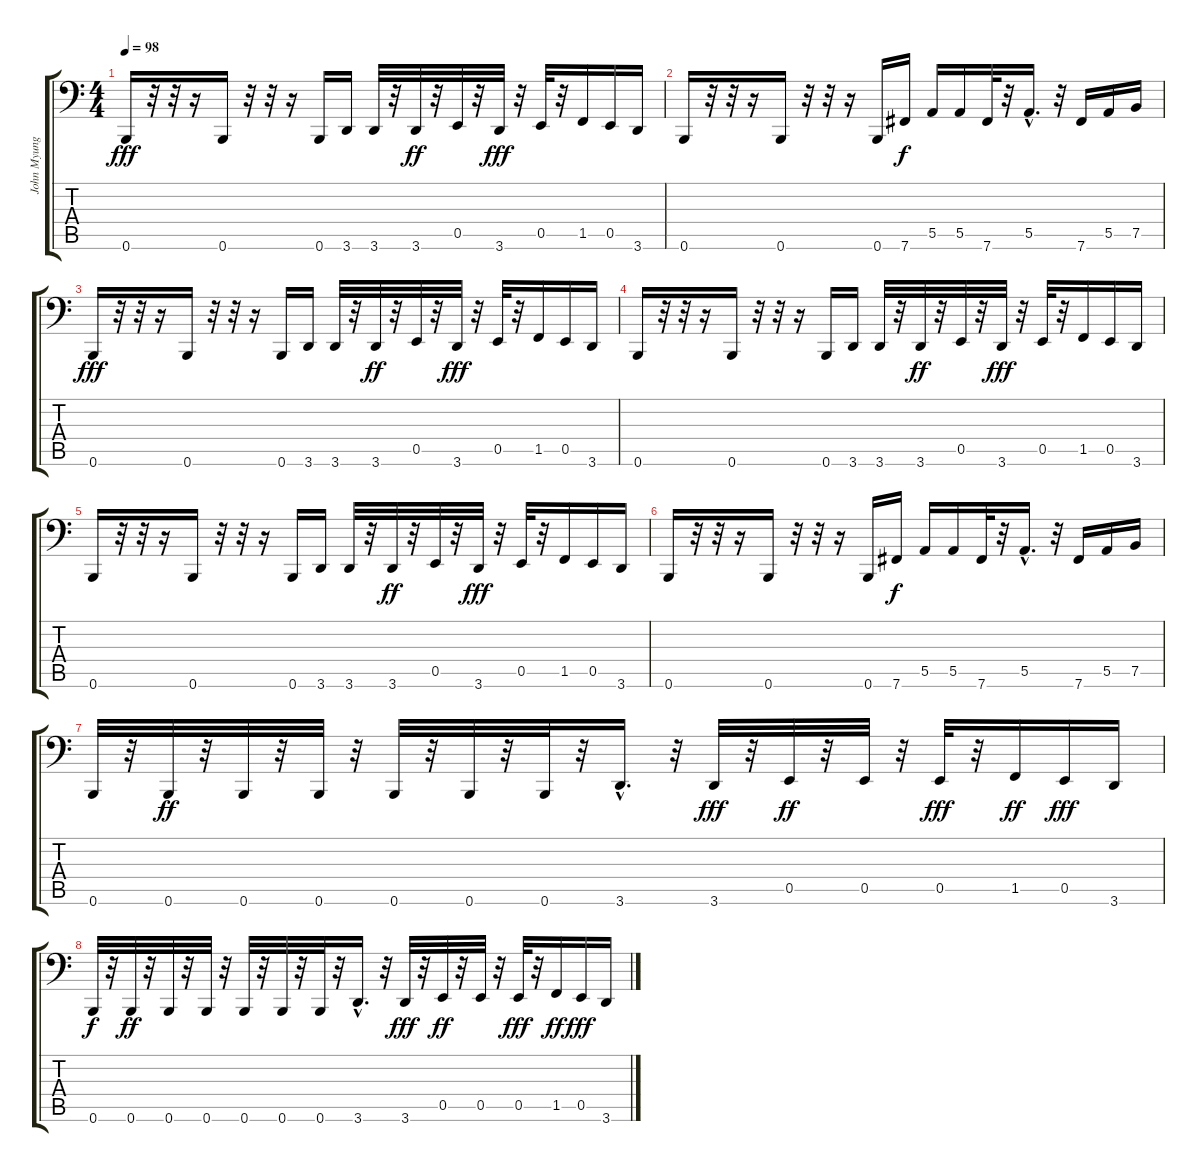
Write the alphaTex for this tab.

\track ("John Myung" "John Myung") {instrument electricbassfinger}
\staff {score tabs}
\tuning (C3 G2 D2 A1 E1 B0) {hide}
\ts (4 4)
\tempo 98
\clef f4
\ks c
0.6.16{dy fff} r.32 r.32 r.16 0.6.16 r.32 r.32 r.16 0.6.16 3.6.16 3.6.32 r.32 3.6.32{dy ff} r.32 0.5.32 r.32 3.6.32{dy fff} r.32 0.5.32 r.32 1.5.16 0.5.16 3.6.16 |
0.6.16 r.32 r.32 r.16 0.6.16 r.32 r.32 r.16 0.6.16 7.6.16{dy f} 5.5.16 5.5.16 7.6.32 r.32 5.5{hac}.16{d} r.32 7.6.16 5.5.16 7.5.16 |
0.6.16{dy fff} r.32 r.32 r.16 0.6.16 r.32 r.32 r.16 0.6.16 3.6.16 3.6.32 r.32 3.6.32{dy ff} r.32 0.5.32 r.32 3.6.32{dy fff} r.32 0.5.32 r.32 1.5.16 0.5.16 3.6.16 |
0.6.16 r.32 r.32 r.16 0.6.16 r.32 r.32 r.16 0.6.16 3.6.16 3.6.32 r.32 3.6.32{dy ff} r.32 0.5.32 r.32 3.6.32{dy fff} r.32 0.5.32 r.32 1.5.16 0.5.16 3.6.16 |
0.6.16 r.32 r.32 r.16 0.6.16 r.32 r.32 r.16 0.6.16 3.6.16 3.6.32 r.32 3.6.32{dy ff} r.32 0.5.32 r.32 3.6.32{dy fff} r.32 0.5.32 r.32 1.5.16 0.5.16 3.6.16 |
0.6.16 r.32 r.32 r.16 0.6.16 r.32 r.32 r.16 0.6.16 7.6.16{dy f} 5.5.16 5.5.16 7.6.32 r.32 5.5{hac}.16{d} r.32 7.6.16 5.5.16 7.5.16 |
0.6.32 r.32 0.6.32{dy ff} r.32 0.6.32 r.32 0.6.32 r.32 0.6.32 r.32 0.6.32 r.32 0.6.32 r.32 3.6{hac}.16{d} r.32 3.6.32{dy fff} r.32 0.5.32{dy ff} r.32 0.5.32 r.32 0.5.32{dy fff} r.32 1.5.16{dy ff} 0.5.16{dy fff} 3.6.16 |
0.6.32{dy f} r.32 0.6.32{dy ff} r.32 0.6.32 r.32 0.6.32 r.32 0.6.32 r.32 0.6.32 r.32 0.6.32 r.32 3.6{hac}.16{d} r.32 3.6.32{dy fff} r.32 0.5.32{dy ff} r.32 0.5.32 r.32 0.5.32{dy fff} r.32 1.5.16{dy ff} 0.5.16{dy fff} 3.6.16
